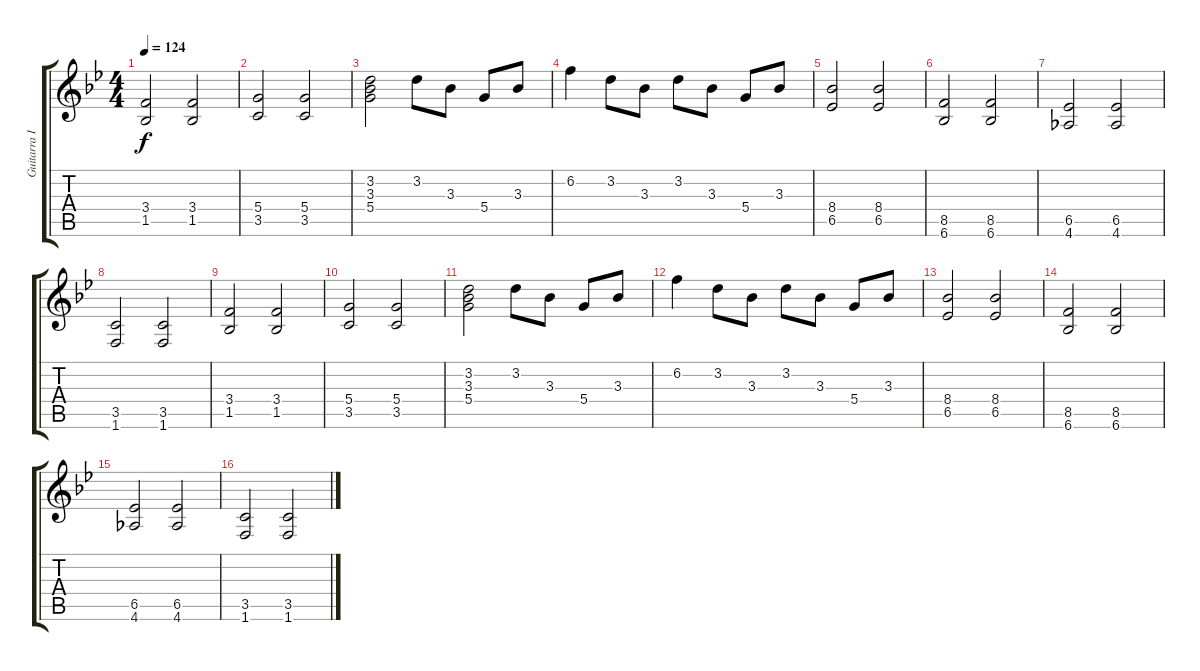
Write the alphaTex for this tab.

\track ("Guitarra III" "Guitarra I") {instrument distortionguitar}
\staff {score tabs}
\tuning (E4 B3 G3 D3 A2 E2) {hide}
\ts (4 4)
\tempo 124
\clef g2
\ks bb
(3.4 1.5).2{dy f} (3.4 1.5).2 |
(5.4 3.5).2 (5.4 3.5).2 |
(3.2 3.3 5.4).2 3.2.8 3.3.8 5.4.8 3.3.8 |
6.2.4 3.2.8 3.3.8 3.2.8 3.3.8 5.4.8 3.3.8 |
(8.4 6.5).2 (8.4 6.5).2 |
(8.5 6.6).2 (8.5 6.6).2 |
(6.5 4.6).2 (6.5 4.6).2 |
(3.5 1.6).2 (3.5 1.6).2 |
(3.4 1.5).2 (3.4 1.5).2 |
(5.4 3.5).2 (5.4 3.5).2 |
(3.2 3.3 5.4).2 3.2.8 3.3.8 5.4.8 3.3.8 |
6.2.4 3.2.8 3.3.8 3.2.8 3.3.8 5.4.8 3.3.8 |
(8.4 6.5).2 (8.4 6.5).2 |
(8.5 6.6).2 (8.5 6.6).2 |
(6.5 4.6).2 (6.5 4.6).2 |
(3.5 1.6).2 (3.5 1.6).2
